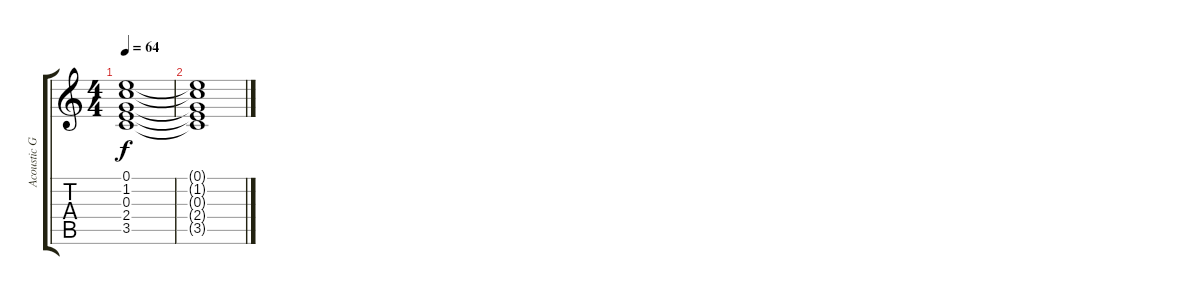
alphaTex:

\track ("Acoustic Guitar" "Acoustic G") {instrument acousticguitarsteel}
\staff {score tabs}
\tuning (E4 B3 G3 D3 A2 E2) {hide}
\ts (4 4)
\tempo 64
\clef g2
\ks c
(0.1{t} 1.2{t} 0.3{t} 2.4{t} 3.5{t}).1{dy f} |
(0.1{t} 1.2{t} 0.3{t} 2.4{t} 3.5{t}).1
